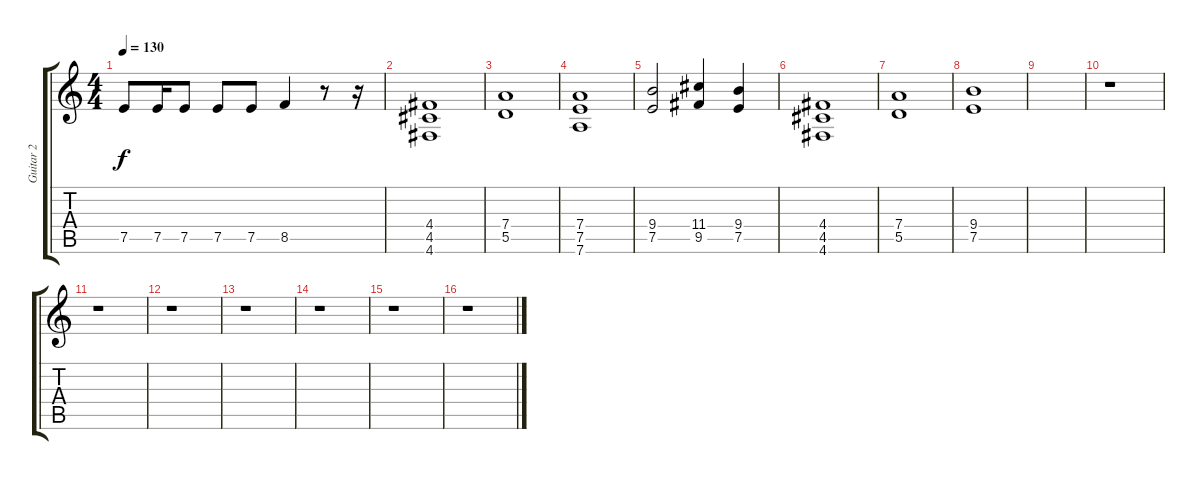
\track ("Guitar 2" "Guitar 2") {instrument distortionguitar}
\staff {score tabs}
\tuning (E4 B3 G3 D3 A2 D2) {hide}
\ts (4 4)
\tempo 130
\clef g2
\ks c
7.5.8{dy f} 7.5.16 7.5.8 7.5.8 7.5.8 8.5.4 r.8 r.16 |
(4.4 4.5 4.6).1 |
(7.4 5.5).1 |
(7.4 7.5 7.6).1 |
(9.4 7.5).2 (11.4 9.5).4 (9.4 7.5).4 |
(4.4 4.5 4.6).1 |
(7.4 5.5).1 |
(9.4 7.5).1 |
|
r.1 |
r.1 |
r.1 |
r.1 |
r.1 |
r.1 |
r.1
